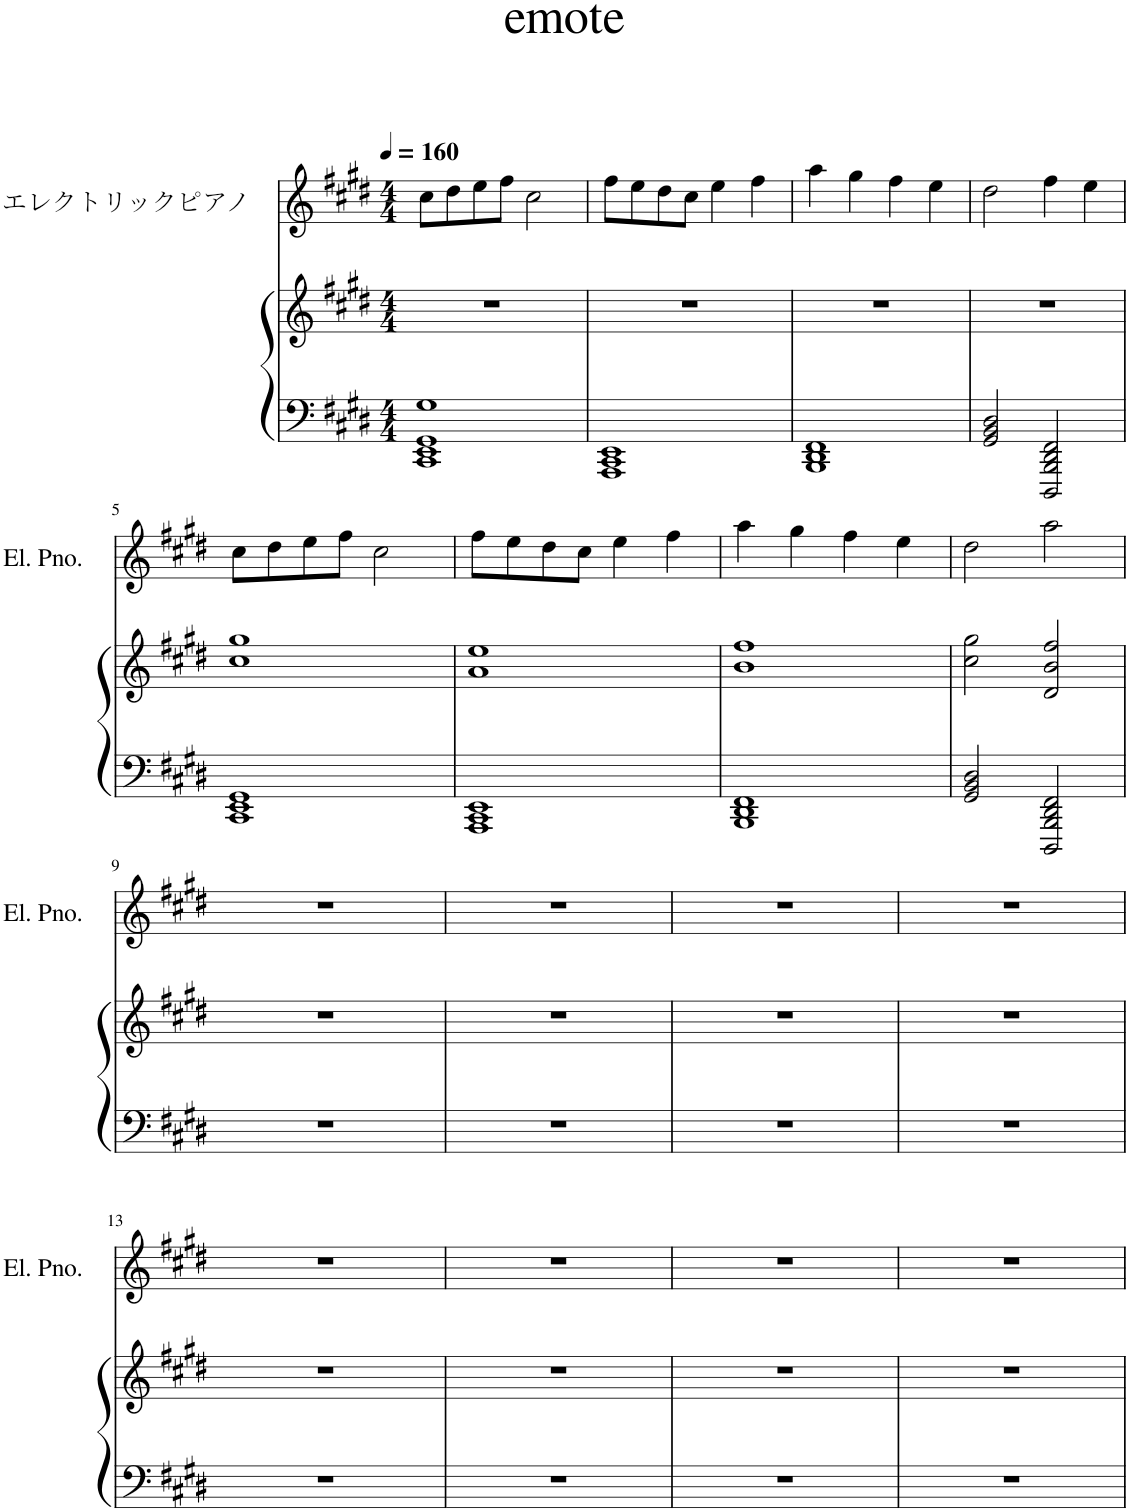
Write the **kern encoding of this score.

**kern	**kern	**kern
*part2	*part2	*part1
*staff3	*staff2	*staff1
*I"Piano	*	*I"エレクトリックピアノ
*I'Pno	*	*
*clefF4	*clefG2	*clefG2
*k[f#c#g#d#]	*k[f#c#g#d#]	*k[f#c#g#d#]
*M4/4	*M4/4	*M4/4
*MM160	*MM160	*MM160
=1	=1	=1
1CC# 1EE 1GG# 1G#	1r	8cc#\L
.	.	8dd#\
.	.	8ee\
.	.	8ff#\J
.	.	2cc#\
=2	=2	=2
1AAA 1CC# 1EE	1r	8ff#\L
.	.	8ee\
.	.	8dd#\
.	.	8cc#\J
.	.	4ee\
.	.	4ff#\
=3	=3	=3
1BBB 1DD# 1FF#	1r	4aa\
.	.	4gg#\
.	.	4ff#\
.	.	4ee\
=4	=4	=4
2GG#/ 2BB/ 2D#/	1r	2dd#\
2DDD#/ 2BBB/ 2DD#/ 2FF#/	.	4ff#\
.	.	4ee\
!!LO:LB:g=z
=5	=5	=5
1CC# 1EE 1GG#	1cc# 1gg#	8cc#\L
.	.	8dd#\
.	.	8ee\
.	.	8ff#\J
.	.	2cc#\
=6	=6	=6
1AAA 1CC# 1EE	1a 1ee	8ff#\L
.	.	8ee\
.	.	8dd#\
.	.	8cc#\J
.	.	4ee\
.	.	4ff#\
=7	=7	=7
1BBB 1DD# 1FF#	1b 1ff#	4aa\
.	.	4gg#\
.	.	4ff#\
.	.	4ee\
=8	=8	=8
2GG#/ 2BB/ 2D#/	2cc#\ 2gg#\	2dd#\
2DDD#/ 2BBB/ 2DD#/ 2FF#/	2d#/ 2b/ 2ff#/	2aa\
!!LO:LB:g=z
=9	=9	=9
1r	1r	1r
=10	=10	=10
1r	1r	1r
=11	=11	=11
1r	1r	1r
=12	=12	=12
1r	1r	1r
!!LO:LB:g=z
=13	=13	=13
1r	1r	1r
=14	=14	=14
1r	1r	1r
=15	=15	=15
1r	1r	1r
=16	=16	=16
1r	1r	1r
=	=	=
*-	*-	*-
